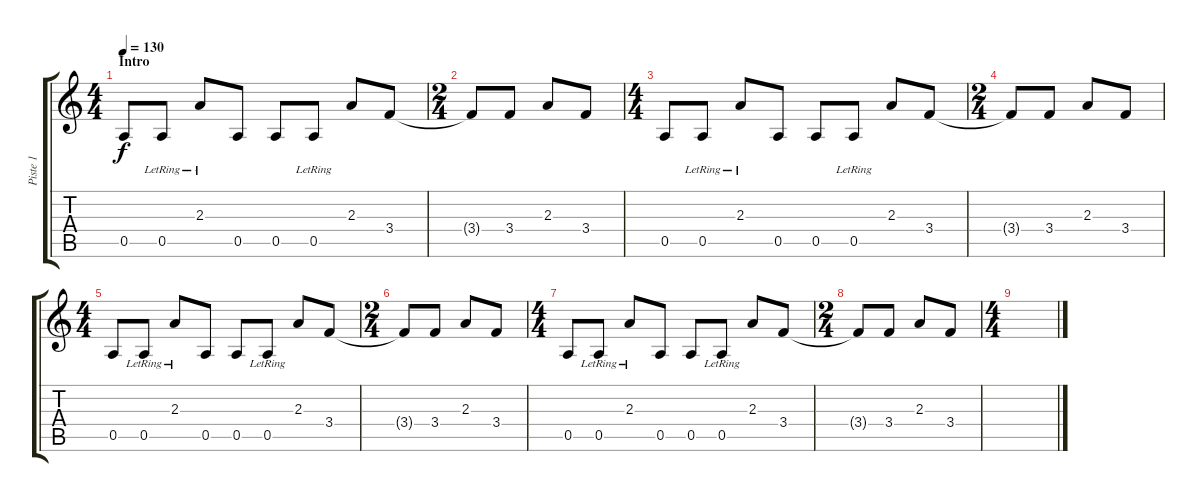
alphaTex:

\track ("Piste 1" "Piste 1") {instrument distortionguitar}
\staff {score tabs}
\tuning (E4 B3 G3 D3 A2 E2) {hide}
\ts (4 4)
\section ("" "Intro")
\tempo 130
\clef g2
\ks c
0.5.8{dy f instrument distortionguitar} 0.5{lr}.8 2.3{lr}.8 0.5.8 0.5.8 0.5{lr}.8 2.3.8 3.4.8 |
\ts (2 4)
3.4{t}.8 3.4.8 2.3.8 3.4.8 |
\ts (4 4)
0.5.8 0.5{lr}.8 2.3{lr}.8 0.5.8 0.5.8 0.5{lr}.8 2.3.8 3.4.8 |
\ts (2 4)
3.4{t}.8 3.4.8 2.3.8 3.4.8 |
\ts (4 4)
0.5.8 0.5{lr}.8 2.3{lr}.8 0.5.8 0.5.8 0.5{lr}.8 2.3.8 3.4.8 |
\ts (2 4)
3.4{t}.8 3.4.8 2.3.8 3.4.8 |
\ts (4 4)
0.5.8 0.5{lr}.8 2.3{lr}.8 0.5.8 0.5.8 0.5{lr}.8 2.3.8 3.4.8 |
\ts (2 4)
3.4{t}.8 3.4.8 2.3.8 3.4.8 |
\ts (4 4)
